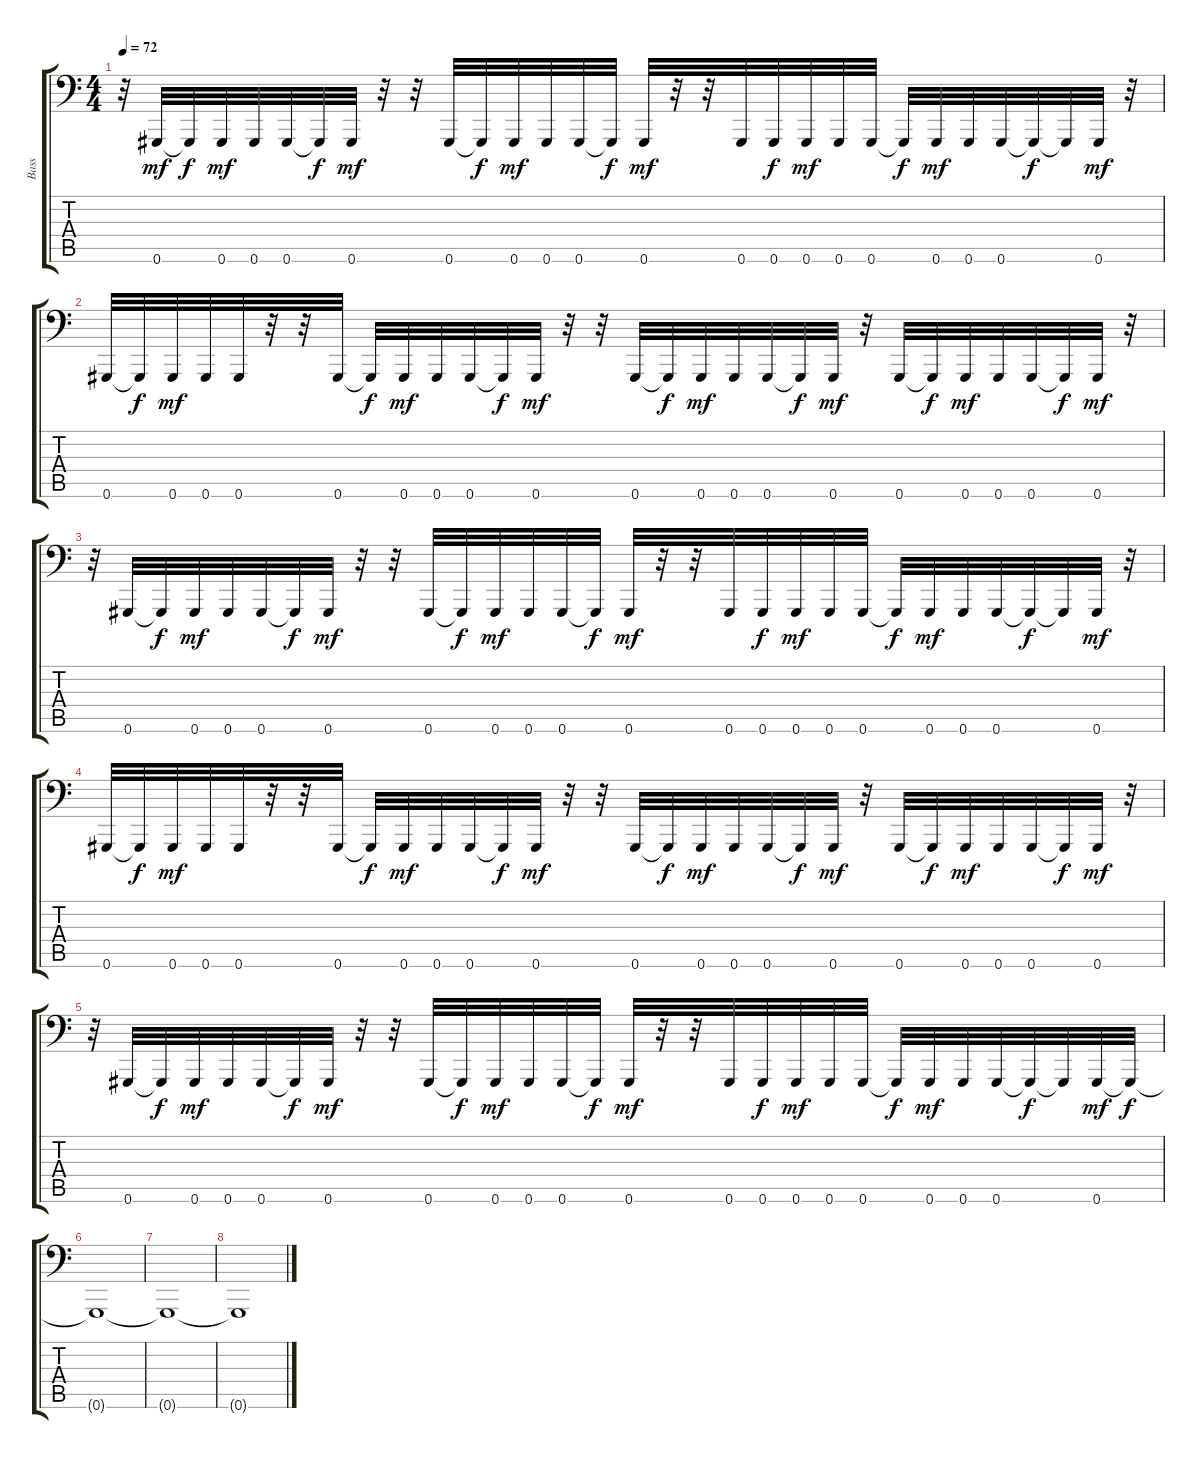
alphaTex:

\track ("Bass" "Bass") {instrument electricbassfinger}
\staff {score tabs}
\tuning (B2 Gb2 Db2 Ab1 Eb1 Ab0) {hide}
\ts (4 4)
\tempo 72
\clef f4
\ks c
r.32{dy mf} 0.6.32 0.6{t}.32{dy f} 0.6.32{dy mf} 0.6.32 0.6.32 0.6{t}.32{dy f} 0.6.32{dy mf} r.32 r.32 0.6.32 0.6{t}.32{dy f} 0.6.32{dy mf} 0.6.32 0.6.32 0.6{t}.32{dy f} 0.6.32{dy mf} r.32 r.32 0.6.32 0.6.32{dy f} 0.6.32{dy mf} 0.6.32 0.6.32 0.6{t}.32{dy f} 0.6.32{dy mf} 0.6.32 0.6.32 0.6{t}.32{dy f} 0.6{t}.32 0.6.32{dy mf} r.32 |
0.6.32 0.6{t}.32{dy f} 0.6.32{dy mf} 0.6.32 0.6.32 r.32 r.32 0.6.32 0.6{t}.32{dy f} 0.6.32{dy mf} 0.6.32 0.6.32 0.6{t}.32{dy f} 0.6.32{dy mf} r.32 r.32 0.6.32 0.6{t}.32{dy f} 0.6.32{dy mf} 0.6.32 0.6.32 0.6{t}.32{dy f} 0.6.32{dy mf} r.32 0.6.32 0.6{t}.32{dy f} 0.6.32{dy mf} 0.6.32 0.6.32 0.6{t}.32{dy f} 0.6.32{dy mf} r.32 |
r.32 0.6.32 0.6{t}.32{dy f} 0.6.32{dy mf} 0.6.32 0.6.32 0.6{t}.32{dy f} 0.6.32{dy mf} r.32 r.32 0.6.32 0.6{t}.32{dy f} 0.6.32{dy mf} 0.6.32 0.6.32 0.6{t}.32{dy f} 0.6.32{dy mf} r.32 r.32 0.6.32 0.6.32{dy f} 0.6.32{dy mf} 0.6.32 0.6.32 0.6{t}.32{dy f} 0.6.32{dy mf} 0.6.32 0.6.32 0.6{t}.32{dy f} 0.6{t}.32 0.6.32{dy mf} r.32 |
0.6.32 0.6{t}.32{dy f} 0.6.32{dy mf} 0.6.32 0.6.32 r.32 r.32 0.6.32 0.6{t}.32{dy f} 0.6.32{dy mf} 0.6.32 0.6.32 0.6{t}.32{dy f} 0.6.32{dy mf} r.32 r.32 0.6.32 0.6{t}.32{dy f} 0.6.32{dy mf} 0.6.32 0.6.32 0.6{t}.32{dy f} 0.6.32{dy mf} r.32 0.6.32 0.6{t}.32{dy f} 0.6.32{dy mf} 0.6.32 0.6.32 0.6{t}.32{dy f} 0.6.32{dy mf} r.32 |
r.32 0.6.32 0.6{t}.32{dy f} 0.6.32{dy mf} 0.6.32 0.6.32 0.6{t}.32{dy f} 0.6.32{dy mf} r.32 r.32 0.6.32 0.6{t}.32{dy f} 0.6.32{dy mf} 0.6.32 0.6.32 0.6{t}.32{dy f} 0.6.32{dy mf} r.32 r.32 0.6.32 0.6.32{dy f} 0.6.32{dy mf} 0.6.32 0.6.32 0.6{t}.32{dy f} 0.6.32{dy mf} 0.6.32 0.6.32 0.6{t}.32{dy f} 0.6{t}.32 0.6.32{dy mf} 0.6{t}.32{dy f} |
0.6{t}.1 |
0.6{t}.1 |
0.6{t}.1
